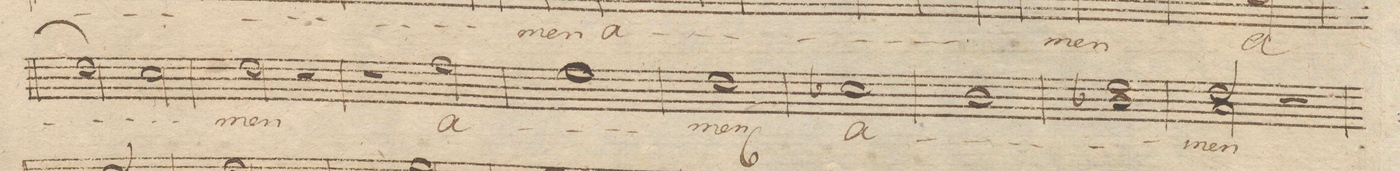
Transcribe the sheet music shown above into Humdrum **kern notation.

**kern	**text	**dynam
*I"Tenore Solo	*	*
*clefC4	*	*
*k[]	*	*
*met(c|)	*	*
*M2/2	*	*
2c\]	.	.
2B\	.	.
=243	=243	=243
2c\	-men	.
2r	.	.
=244	=244	=244
2r	.	.
2e\	A-	.
=245	=245	=245
1d\	.	.
=246	=246	=246
1c\	-men	.
=247	=247	=247
1B-X\	A-	.
=248	=248	=248
1A\	.	.
=249	=249	=249
1A-X\ 1d\	.	.
=250	=250	=250
*^	*	*
2c/	2G\	-men	.
*v	*v	*	*
2r	.	.
=251	=251	=251
*-	*-	*-
